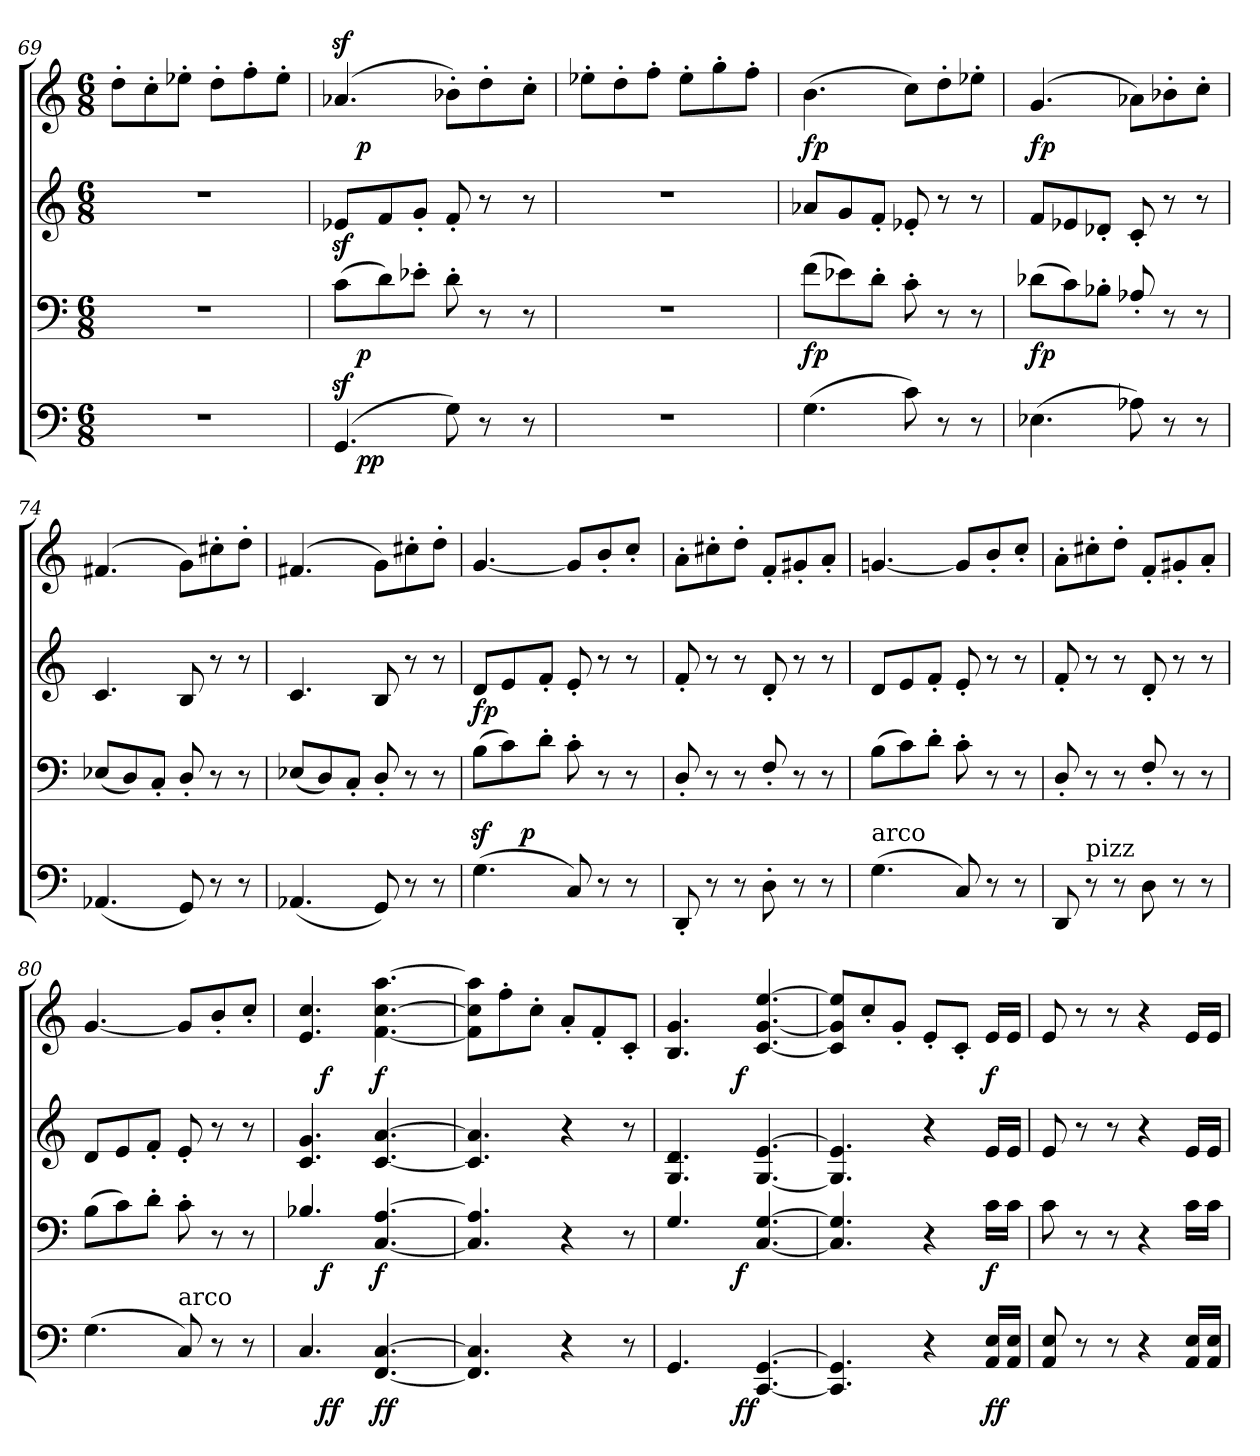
**kern	**dynam	**kern	**dynam	**kern	**kern	**dynam
*part4	*part4	*part3	*part3	*part2	*part1	*part1
*staff4	*staff4	*staff3	*staff3	*staff2	*staff1	*staff1
!!LO:LB:g=z
*M6/8	*	*M6/8	*	*M6/8	*M6/8	*
=69	=69	=69	=69	=69	=69	=69
2.r	.	2.r	.	2.r	8dd'>\L	.
.	.	.	.	.	8cc'>\	.
.	.	.	.	.	8ee-'>\J	.
.	.	.	.	.	8dd'>\L	.
.	.	.	.	.	8ff'>\	.
.	.	.	.	.	8ee-'>\J	.
=70	=70	=70	=70	=70	=70	=70
*^	*	*^	*	*	*^	*
(<4.GGz</	16ryy	.	(>8cz<\L	16ryy	.	8e-/L	(<4.a-z</	16ryy	.
!	!	!LO:DY:b	!	!	!	!	!	!	!
!	!	!LO:DY:n=1:b	!	!	!LO:DY:b	!	!	!	!LO:DY:b
.	2ryy	p p	.	2ryy	p	.	.	2ryy	p
.	.	.	8d\)	.	.	8f/	.	.	.
.	.	.	8e-'>\J	.	.	8g'</J	.	.	.
8G\)	.	.	8d'>\	.	.	8f'</	8b-'>\L)	.	.
8r	.	.	8r	.	.	8r	8dd'>\	.	.
.	8.ryy	.	.	8.ryy	.	.	.	8.ryy	.
8r	.	.	8r	.	.	8r	8cc'>\J	.	.
*v	*v	*	*	*	*	*	*v	*v	*
*	*	*v	*v	*	*	*	*
=71	=71	=71	=71	=71	=71	=71
2.r	.	2.r	.	2.r	8ee-'>\L	.
.	.	.	.	.	8dd'>\	.
.	.	.	.	.	8ff'>\J	.
.	.	.	.	.	8ee-'>\L	.
.	.	.	.	.	8gg'>\	.
.	.	.	.	.	8ff'>\J	.
=72	=72	=72	=72	=72	=72	=72
!	!LO:DY:b	!	!	!	!	!
!	!LO:DY:n=1:b	!	!LO:DY:b	!	!	!LO:DY:b
(>4.G\	fp fp	(>8f\L	fp	8a-/L	(>4.b\	fp
.	.	8e-\)	.	8g/	.	.
.	.	8d'>\J	.	8f'</J	.	.
8c\)	.	8c'>\	.	8e-'</	8cc\L)	.
8r	.	8r	.	8r	8dd'>\	.
8r	.	8r	.	8r	8ee-'>\J	.
=73	=73	=73	=73	=73	=73	=73
!	!LO:DY:b	!	!	!	!	!
!	!LO:DY:n=1:b	!	!LO:DY:b	!	!	!LO:DY:b
(>4.E-\	fp fp	(>8d-\L	fp	8f/L	(<4.g/	fp
.	.	8c\)	.	8e-/	.	.
.	.	8B-'>\J	.	8d-'</J	.	.
8A-\)	.	8A-'</	.	8c'</	8a-\L)	.
8r	.	8r	.	8r	8b-'>\	.
8r	.	8r	.	8r	8cc'>\J	.
=74	=74	=74	=74	=74	=74	=74
(<4.AA-/	.	(<8E-/L	.	4.c/	(<4.f#/	.
.	.	8D/)	.	.	.	.
.	.	8C'</J	.	.	.	.
8GG/)	.	8D'</	.	8B/	8g\L)	.
8r	.	8r	.	8r	8cc#'>\	.
8r	.	8r	.	8r	8dd'>\J	.
=75	=75	=75	=75	=75	=75	=75
(<4.AA-/	.	(<8E-/L	.	4.c/	(<4.f#/	.
.	.	8D/)	.	.	.	.
.	.	8C'</J	.	.	.	.
8GG/)	.	8D'</	.	8B/	8g\L)	.
8r	.	8r	.	8r	8cc#'>\	.
8r	.	8r	.	8r	8dd'>\J	.
=76	=76	=76	=76	=76	=76	=76
!	!LO:DY:a	!	!	!	!	!
!	!LO:DY:n=1:b	!	!LO:DY:a	!	!	!
*^	*	*	*	*	*	*
(>4.Gz>\	8.ryy	fp fp	(>8B\L	fp	8d/L	[4.g/	.
.	.	.	8c\)	.	8e/	.	.
!	!	!LO:DY:n=2:a	!	!	!	!	!
.	2ryy	p	.	.	.	.	.
.	.	.	8d'>\J	.	8f'</J	.	.
8C/)	.	.	8c'>\	.	8e'</	8g/L]	.
8r	.	.	8r	.	8r	8b'</	.
8r	.	.	8r	.	8r	8cc'</J	.
.	16ryy	.	.	.	.	.	.
=77	=77	=77	=77	=77	=77	=77	=77
!LO:TX:a:t=pizz	!	!	!	!	!	!	!
*v	*v	*	*	*	*	*	*
8DD'</	.	8D'</	.	8f'</	8a'>\L	.
8r	.	8r	.	8r	8cc#'>\	.
8r	.	8r	.	8r	8dd'>\J	.
8D'>\	.	8F'</	.	8d'</	8f'</L	.
8r	.	8r	.	8r	8g#'</	.
8r	.	8r	.	8r	8a'</J	.
!!LO:LB:g=z
=78	=78	=78	=78	=78	=78	=78
!LO:TX:a:t=arco	!	!	!	!	!	!
(>4.G\	.	(>8B\L	.	8d/L	[4.gn/	.
.	.	8c\)	.	8e/	.	.
.	.	8d'>\J	.	8f'</J	.	.
8C/)	.	8c'>\	.	8e'</	8g/L]	.
8r	.	8r	.	8r	8b'</	.
8r	.	8r	.	8r	8cc'</J	.
=79	=79	=79	=79	=79	=79	=79
8DD/	.	8D'</	.	8f'</	8a'>\L	.
!LO:TX:a:t=pizz	!	!	!	!	!	!
8r	.	8r	.	8r	8cc#'>\	.
8r	.	8r	.	8r	8dd'>\J	.
8D\	.	8F'</	.	8d'</	8f'</L	.
8r	.	8r	.	8r	8g#'</	.
8r	.	8r	.	8r	8a'</J	.
=80	=80	=80	=80	=80	=80	=80
(>4.G\	.	(>8B\L	.	8d/L	[4.g/	.
.	.	8c\)	.	8e/	.	.
.	.	8d'>\J	.	8f'</J	.	.
!LO:TX:a:t=arco	!	!	!	!	!	!
8C/)	.	8c'>\	.	8e'</	8g/L]	.
8r	.	8r	.	8r	8b'</	.
8r	.	8r	.	8r	8cc'</J	.
=81	=81	=81	=81	=81	=81	=81
*^	*	*^	*	*	*^	*
4.C/	16ryy	.	4.B-/	16ryy	.	4.c/ 4.g/	4.e/ 4.cc/	16ryy	.
!	!	!LO:DY:b	!	!	!	!	!	!	!
!	!	!LO:DY:n=1:b	!	!	!LO:DY:b	!	!	!	!LO:DY:b
.	2ryy	f f	.	2ryy	f	.	.	2ryy	f
!	!	!LO:DY:n=2:b	!	!	!	!	!	!	!
!	!	!LO:DY:n=3:b	!	!	!LO:DY:b	!	!	!	!LO:DY:b
[4.FF/ [4.C/	.	f f	[4.C/ [4.A/	.	f	[4.c/ [4.a/	[4.f\ [4.cc\ [4.aa\	.	f
.	8.ryy	.	.	8.ryy	.	.	.	8.ryy	.
*v	*v	*	*	*	*	*	*v	*v	*
*	*	*v	*v	*	*	*	*
=82	=82	=82	=82	=82	=82	=82
4.FF]/ 4.C]/	.	4.C]/ 4.A]/	.	4.c]/ 4.a]/	8f]\ 8cc]\ 8aa]\L	.
.	.	.	.	.	8ff'>\	.
.	.	.	.	.	8cc'>\J	.
4r	.	4r	.	4r	8a'</L	.
.	.	.	.	.	8f'</	.
8r	.	8r	.	8r	8c'</J	.
=83	=83	=83	=83	=83	=83	=83
*^	*	*^	*	*	*^	*
4.GG/	4ryy	.	4.G/	4ryy	.	4.G/ 4.d/	4.B/ 4.g/	4ryy	.
.	16ryy	.	.	16ryy	.	.	.	16ryy	.
!	!	!LO:DY:b	!	!	!	!	!	!	!
!	!	!LO:DY:n=1:b	!	!	!LO:DY:b	!	!	!	!LO:DY:b
.	4..ryy	f f	.	4..ryy	f	.	.	4..ryy	f
[4.CC/ [4.GG/	.	.	[4.C/ [4.G/	.	.	[4.G/ [4.e/	[4.c/ [4.g/ [4.ee/	.	.
*v	*v	*	*	*	*	*	*v	*v	*
*	*	*v	*v	*	*	*	*
=84	=84	=84	=84	=84	=84	=84
4.CC]/ 4.GG]/	.	4.C]/ 4.G]/	.	4.G]/ 4.e]/	8c]/ 8g]/ 8ee]/L	.
.	.	.	.	.	8cc'</	.
.	.	.	.	.	8g'</J	.
4r	.	4r	.	4r	8e'</L	.
.	.	.	.	.	8c'</J	.
!	!LO:DY:b	!	!	!	!	!
!	!LO:DY:n=1:b	!	!LO:DY:b	!	!	!LO:DY:b
16AA/ 16E/LL	f f	16c\LL	f	16e/LL	16e/LL	f
16AA/ 16E/JJ	.	16c\JJ	.	16e/JJ	16e/JJ	.
=85	=85	=85	=85	=85	=85	=85
8AA/ 8E/	.	8c\	.	8e/	8e/	.
8r	.	8r	.	8r	8r	.
8r	.	8r	.	8r	8r	.
4r	.	4r	.	4r	4r	.
16AA/ 16E/LL	.	16c\LL	.	16e/LL	16e/LL	.
16AA/ 16E/JJ	.	16c\JJ	.	16e/JJ	16e/JJ	.
=	=	=	=	=	=	=
*-	*-	*-	*-	*-	*-	*-
